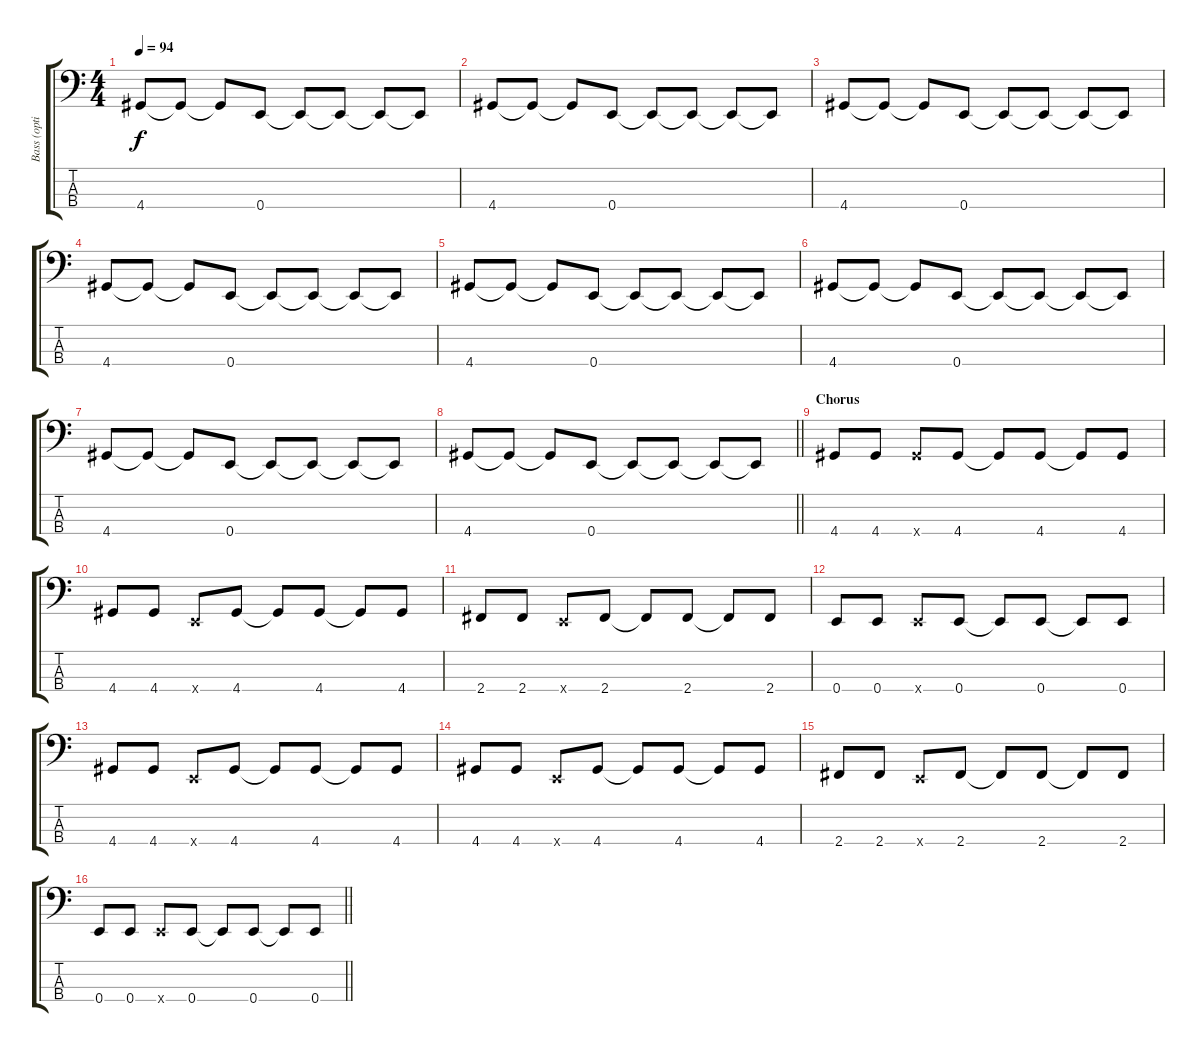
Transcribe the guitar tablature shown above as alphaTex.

\track ("Bass (optional)" "Bass (opti") {instrument electricbasspick}
\staff {score tabs}
\tuning (G2 D2 A1 E1) {hide}
\ts (4 4)
\tempo 94
\clef f4
\ks c
4.4.8{dy f} 4.4{t}.8 4.4{t}.8 0.4.8 0.4{t}.8 0.4{t}.8 0.4{t}.8 0.4{t}.8 |
4.4.8 4.4{t}.8 4.4{t}.8 0.4.8 0.4{t}.8 0.4{t}.8 0.4{t}.8 0.4{t}.8 |
4.4.8 4.4{t}.8 4.4{t}.8 0.4.8 0.4{t}.8 0.4{t}.8 0.4{t}.8 0.4{t}.8 |
4.4.8 4.4{t}.8 4.4{t}.8 0.4.8 0.4{t}.8 0.4{t}.8 0.4{t}.8 0.4{t}.8 |
4.4.8 4.4{t}.8 4.4{t}.8 0.4.8 0.4{t}.8 0.4{t}.8 0.4{t}.8 0.4{t}.8 |
4.4.8 4.4{t}.8 4.4{t}.8 0.4.8 0.4{t}.8 0.4{t}.8 0.4{t}.8 0.4{t}.8 |
4.4.8 4.4{t}.8 4.4{t}.8 0.4.8 0.4{t}.8 0.4{t}.8 0.4{t}.8 0.4{t}.8 |
\barLineRight lightlight
4.4.8 4.4{t}.8 4.4{t}.8 0.4.8 0.4{t}.8 0.4{t}.8 0.4{t}.8 0.4{t}.8 |
\section ("" "Chorus")
4.4.8 4.4.8 4.4{x}.8 4.4.8 4.4{t}.8 4.4.8 4.4{t}.8 4.4.8 |
4.4.8 4.4.8 0.4{x}.8 4.4.8 4.4{t}.8 4.4.8 4.4{t}.8 4.4.8 |
2.4.8 2.4.8 0.4{x}.8 2.4.8 2.4{t}.8 2.4.8 2.4{t}.8 2.4.8 |
0.4.8 0.4.8 0.4{x}.8 0.4.8 0.4{t}.8 0.4.8 0.4{t}.8 0.4.8 |
4.4.8 4.4.8 0.4{x}.8 4.4.8 4.4{t}.8 4.4.8 4.4{t}.8 4.4.8 |
4.4.8 4.4.8 0.4{x}.8 4.4.8 4.4{t}.8 4.4.8 4.4{t}.8 4.4.8 |
2.4.8 2.4.8 0.4{x}.8 2.4.8 2.4{t}.8 2.4.8 2.4{t}.8 2.4.8 |
\barLineRight lightlight
0.4.8 0.4.8 0.4{x}.8 0.4.8 0.4{t}.8 0.4.8 0.4{t}.8 0.4.8
